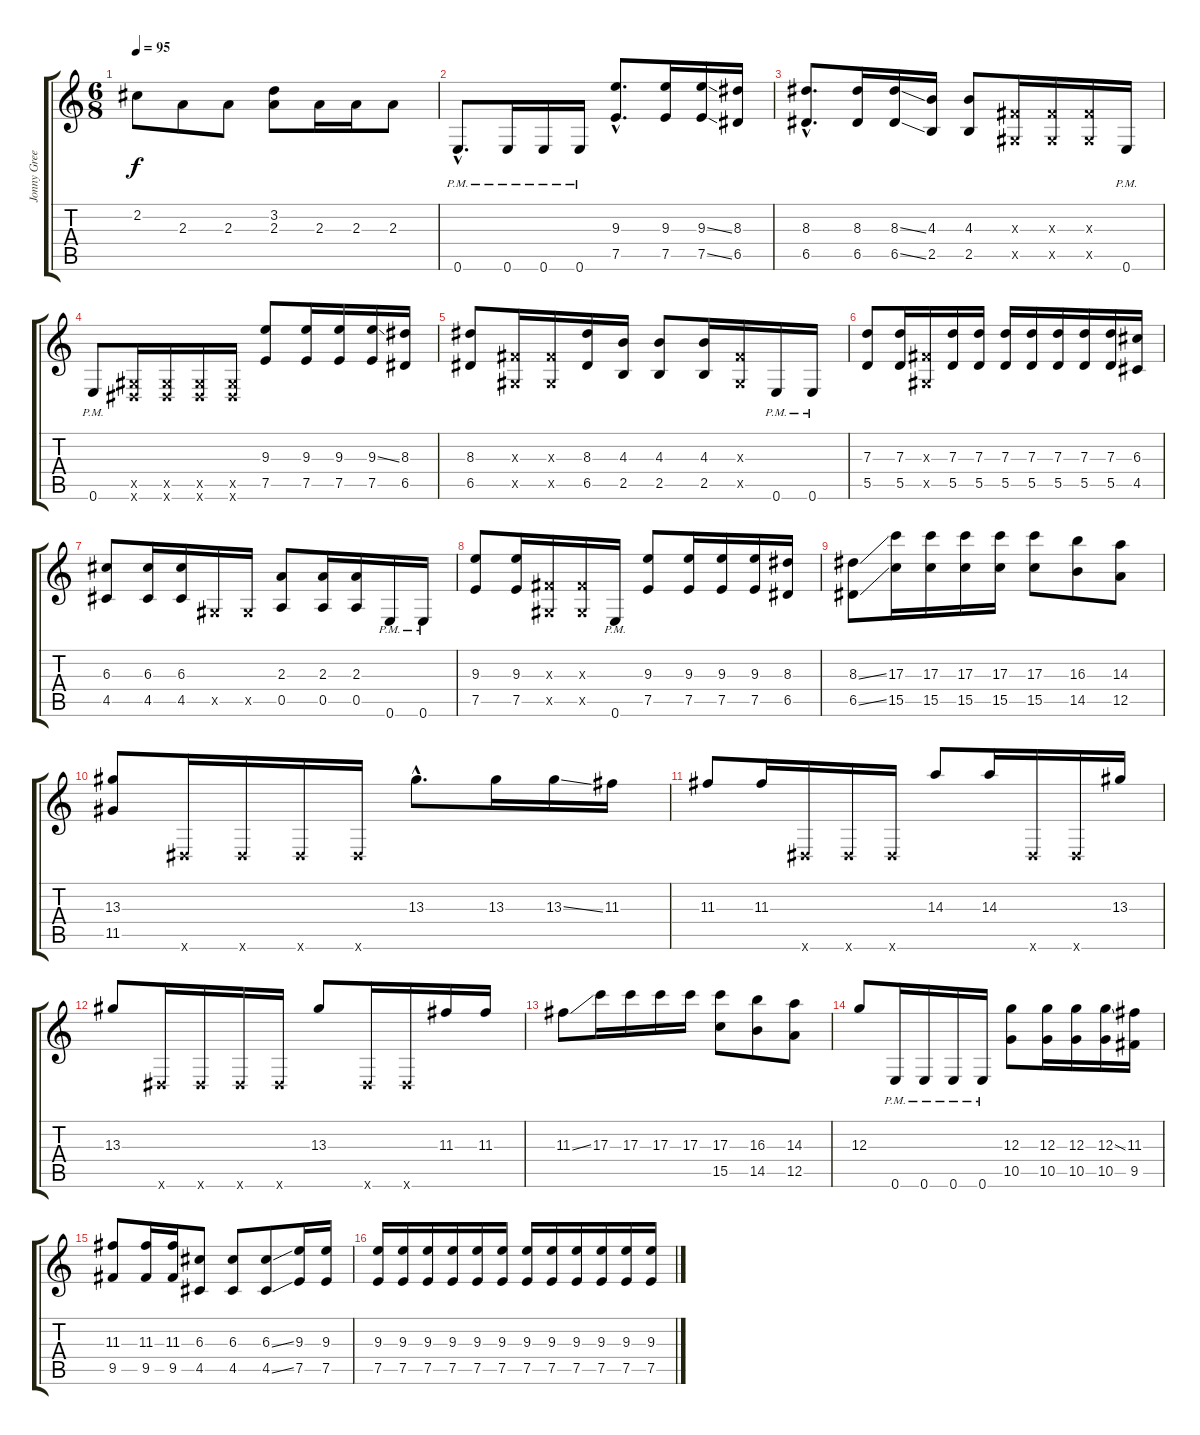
\track ("Jonny Greenwood (Guitar 1)" "Jonny Gree") {instrument distortionguitar}
\staff {score tabs}
\tuning (E4 B3 G3 D3 A2 E2) {hide}
\ts (6 8)
\tempo 95
\clef g2
\ks c
2.2.8{dy f} 2.3.8 2.3.8 (3.2 2.3).8 2.3.16 2.3.16 2.3.8 |
0.6{hac pm}.8{d} 0.6{pm}.16 0.6{pm}.16 0.6{pm}.16 (9.3{hac} 7.5{hac}).8{d} (9.3 7.5).16 (9.3{ss} 7.5{ss}).16 (8.3 6.5).16 |
(8.3{hac} 6.5{hac}).8{d} (8.3 6.5).16 (8.3{ss} 6.5{ss}).16 (4.3 2.5).16 (4.3 2.5).8 (-1.3{x} -1.5{x}).16 (-1.3{x} -1.5{x}).16 (-1.3{x} -1.5{x}).16 0.6{pm}.16 |
0.6{pm}.8 (-1.5{x} -1.6{x}).16 (-1.5{x} -1.6{x}).16 (-1.5{x} -1.6{x}).16 (-1.5{x} -1.6{x}).16 (9.3 7.5).8 (9.3 7.5).16 (9.3 7.5).16 (9.3{ss} 7.5).16 (8.3 6.5).16 |
(8.3 6.5).8 (-1.3{x} -1.5{x}).16 (-1.3{x} -1.5{x}).16 (8.3 6.5).16 (4.3 2.5).16 (4.3 2.5).8 (4.3 2.5).16 (-1.3{x} -1.5{x}).16 0.6{pm}.16 0.6{pm}.16 |
(7.3 5.5).8 (7.3 5.5).16 (-1.3{x} -1.5{x}).16 (7.3 5.5).16 (7.3 5.5).16 (7.3 5.5).16 (7.3 5.5).16 (7.3 5.5).16 (7.3 5.5).16 (7.3 5.5).16 (6.3 4.5).16 |
(6.3 4.5).8 (6.3 4.5).16 (6.3 4.5).16 -1.5{x}.16 -1.5{x}.16 (2.3 0.5).8 (2.3 0.5).16 (2.3 0.5).16 0.6{pm}.16 0.6{pm}.16 |
(9.3 7.5).8 (9.3 7.5).16 (-1.3{x} -1.5{x}).16 (-1.3{x} -1.5{x}).16 0.6{pm}.16 (9.3 7.5).8 (9.3 7.5).16 (9.3 7.5).16 (9.3 7.5).16 (8.3 6.5).16 |
(8.3{ss} 6.5{ss}).8 (17.3 15.5).16 (17.3 15.5).16 (17.3 15.5).16 (17.3 15.5).16 (17.3 15.5).8 (16.3 14.5).8 (14.3 12.5).8 |
(13.3 11.5).8 -1.6{x}.16 -1.6{x}.16 -1.6{x}.16 -1.6{x}.16 13.3{hac}.8{d} 13.3.16 13.3{ss}.16 11.3.16 |
11.3.8 11.3.16 -1.6{x}.16 -1.6{x}.16 -1.6{x}.16 14.3.8 14.3.16 -1.6{x}.16 -1.6{x}.16 13.3.16 |
13.3.8 -1.6{x}.16 -1.6{x}.16 -1.6{x}.16 -1.6{x}.16 13.3.8 -1.6{x}.16 -1.6{x}.16 11.3.16 11.3.16 |
11.3{ss}.8 17.3.16 17.3.16 17.3.16 17.3.16 (17.3 15.5).8 (16.3 14.5).8 (14.3 12.5).8 |
12.3.8 0.6{pm}.16 0.6{pm}.16 0.6{pm}.16 0.6{pm}.16 (12.3 10.5).8 (12.3 10.5).16 (12.3 10.5).16 (12.3{ss} 10.5).16 (11.3 9.5).16 |
(11.3 9.5).8 (11.3 9.5).16 (11.3 9.5).16 (6.3 4.5).8 (6.3 4.5).8 (6.3{ss} 4.5{ss}).8 (9.3 7.5).16 (9.3 7.5).16 |
(9.3 7.5).16 (9.3 7.5).16 (9.3 7.5).16 (9.3 7.5).16 (9.3 7.5).16 (9.3 7.5).16 (9.3 7.5).16 (9.3 7.5).16 (9.3 7.5).16 (9.3 7.5).16 (9.3 7.5).16 (9.3 7.5).16
